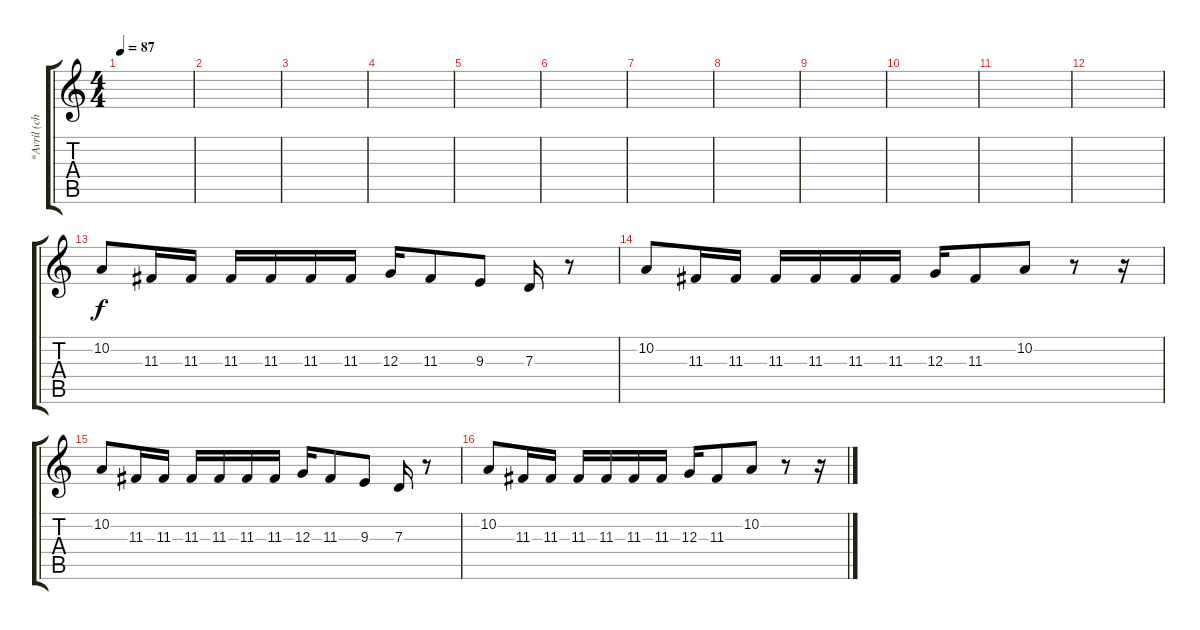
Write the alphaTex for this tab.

\track ("*Avril (chorus)" "*Avril (ch") {instrument acousticgrandpiano}
\staff {score tabs}
\tuning (E4 B3 G3 D3 A2 E2) {hide}
\ts (4 4)
\tempo 87
\clef g2
\ks c
|
|
|
|
|
|
|
|
|
|
|
|
10.2.8{txt ""} 11.3.16 11.3.16 11.3.16 11.3.16 11.3.16 11.3.16 12.3.16 11.3.8 9.3.8 7.3.16 r.8 |
10.2.8 11.3.16 11.3.16 11.3.16 11.3.16 11.3.16 11.3.16 12.3.16 11.3.8 10.2.8 r.8 r.16 |
10.2.8 11.3.16 11.3.16 11.3.16 11.3.16 11.3.16 11.3.16 12.3.16 11.3.8 9.3.8 7.3.16 r.8 |
10.2.8 11.3.16 11.3.16 11.3.16 11.3.16 11.3.16 11.3.16 12.3.16 11.3.8 10.2.8 r.8 r.16
